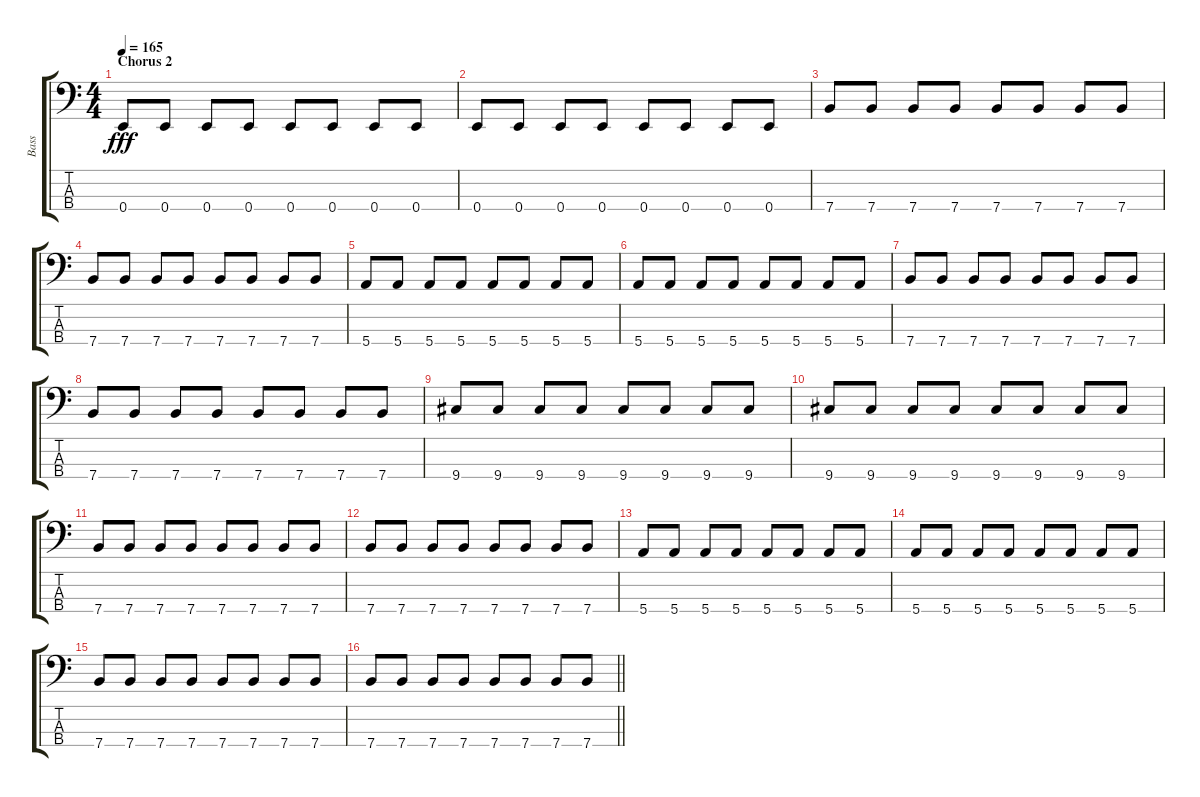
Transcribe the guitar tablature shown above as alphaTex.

\track ("Bass" "Bass") {instrument electricbasspick}
\staff {score tabs}
\tuning (G2 D2 A1 E1) {hide}
\ts (4 4)
\section ("" "Chorus 2")
\tempo 165
\clef f4
\ks c
0.4.8{dy fff} 0.4.8 0.4.8 0.4.8 0.4.8 0.4.8 0.4.8 0.4.8 |
0.4.8 0.4.8 0.4.8 0.4.8 0.4.8 0.4.8 0.4.8 0.4.8 |
7.4.8 7.4.8 7.4.8 7.4.8 7.4.8 7.4.8 7.4.8 7.4.8 |
7.4.8 7.4.8 7.4.8 7.4.8 7.4.8 7.4.8 7.4.8 7.4.8 |
5.4.8 5.4.8 5.4.8 5.4.8 5.4.8 5.4.8 5.4.8 5.4.8 |
5.4.8 5.4.8 5.4.8 5.4.8 5.4.8 5.4.8 5.4.8 5.4.8 |
7.4.8 7.4.8 7.4.8 7.4.8 7.4.8 7.4.8 7.4.8 7.4.8 |
7.4.8 7.4.8 7.4.8 7.4.8 7.4.8 7.4.8 7.4.8 7.4.8 |
9.4.8 9.4.8 9.4.8 9.4.8 9.4.8 9.4.8 9.4.8 9.4.8 |
9.4.8 9.4.8 9.4.8 9.4.8 9.4.8 9.4.8 9.4.8 9.4.8 |
7.4.8 7.4.8 7.4.8 7.4.8 7.4.8 7.4.8 7.4.8 7.4.8 |
7.4.8 7.4.8 7.4.8 7.4.8 7.4.8 7.4.8 7.4.8 7.4.8 |
5.4.8 5.4.8 5.4.8 5.4.8 5.4.8 5.4.8 5.4.8 5.4.8 |
5.4.8 5.4.8 5.4.8 5.4.8 5.4.8 5.4.8 5.4.8 5.4.8 |
7.4.8 7.4.8 7.4.8 7.4.8 7.4.8 7.4.8 7.4.8 7.4.8 |
\barLineRight lightlight
7.4.8 7.4.8 7.4.8 7.4.8 7.4.8 7.4.8 7.4.8 7.4.8
